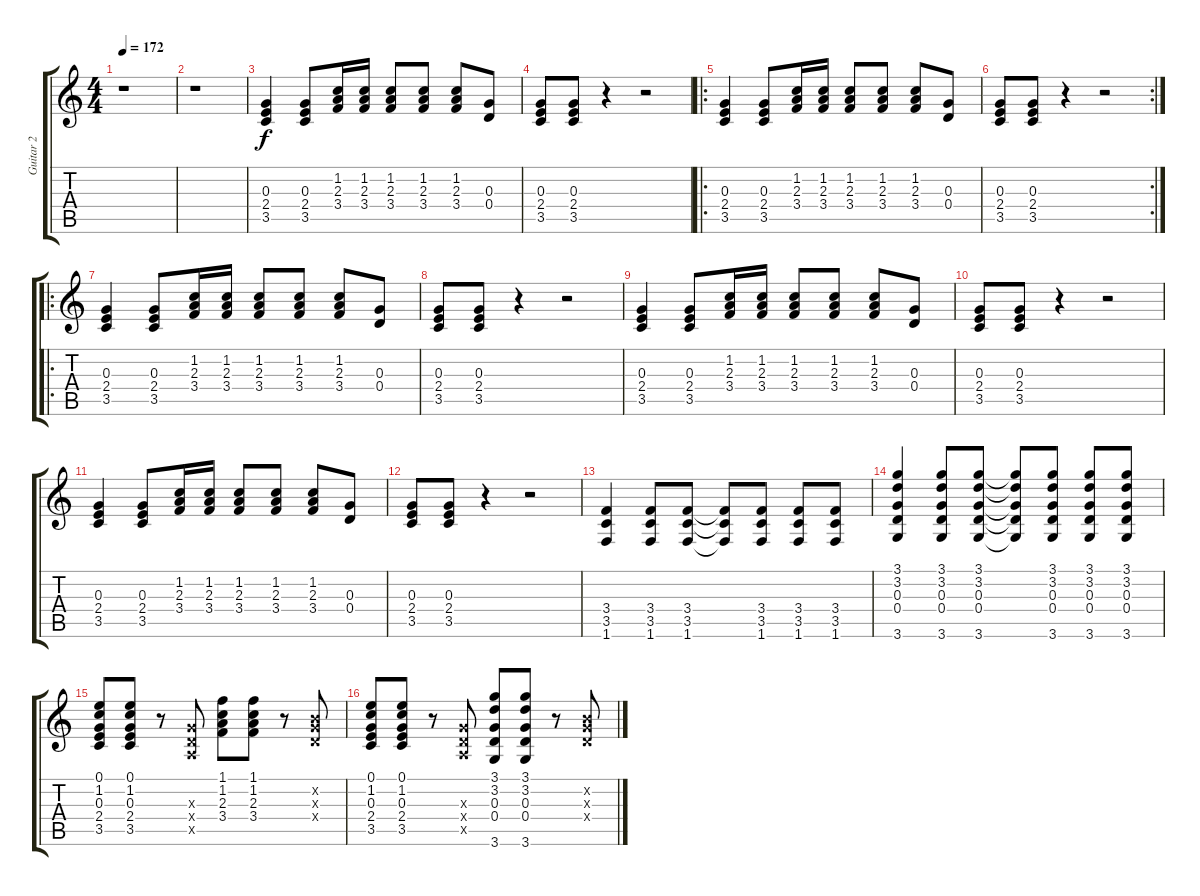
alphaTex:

\track ("Guitar 2" "Guitar 2") {instrument overdrivenguitar}
\staff {score tabs}
\tuning (E4 B3 G3 D3 A2 E2) {hide}
\ts (4 4)
\tempo 172
\clef g2
\ks c
r.1{dy f instrument overdrivenguitar} |
r.1 |
(0.3 2.4 3.5).4 (0.3 2.4 3.5).8 (1.2 2.3 3.4).16 (1.2 2.3 3.4).16 (1.2 2.3 3.4).8 (1.2 2.3 3.4).8 (1.2 2.3 3.4).8 (0.3 0.4).8 |
(0.3 2.4 3.5).8 (0.3 2.4 3.5).8 r.4 r.2 |
\ro
(0.3 2.4 3.5).4 (0.3 2.4 3.5).8 (1.2 2.3 3.4).16 (1.2 2.3 3.4).16 (1.2 2.3 3.4).8 (1.2 2.3 3.4).8 (1.2 2.3 3.4).8 (0.3 0.4).8 |
\rc 2
(0.3 2.4 3.5).8 (0.3 2.4 3.5).8 r.4 r.2 |
\ro
(0.3 2.4 3.5).4 (0.3 2.4 3.5).8 (1.2 2.3 3.4).16 (1.2 2.3 3.4).16 (1.2 2.3 3.4).8 (1.2 2.3 3.4).8 (1.2 2.3 3.4).8 (0.3 0.4).8 |
(0.3 2.4 3.5).8 (0.3 2.4 3.5).8 r.4 r.2 |
(0.3 2.4 3.5).4 (0.3 2.4 3.5).8 (1.2 2.3 3.4).16 (1.2 2.3 3.4).16 (1.2 2.3 3.4).8 (1.2 2.3 3.4).8 (1.2 2.3 3.4).8 (0.3 0.4).8 |
(0.3 2.4 3.5).8 (0.3 2.4 3.5).8 r.4 r.2 |
(0.3 2.4 3.5).4 (0.3 2.4 3.5).8 (1.2 2.3 3.4).16 (1.2 2.3 3.4).16 (1.2 2.3 3.4).8 (1.2 2.3 3.4).8 (1.2 2.3 3.4).8 (0.3 0.4).8 |
(0.3 2.4 3.5).8 (0.3 2.4 3.5).8 r.4 r.2 |
(3.4 3.5 1.6).4 (3.4 3.5 1.6).8 (3.4 3.5 1.6).8 (3.4{t} 3.5{t} 1.6{t}).8 (3.4 3.5 1.6).8 (3.4 3.5 1.6).8 (3.4 3.5 1.6).8 |
(3.1 3.2 0.3 0.4 3.6).4 (3.1 3.2 0.3 0.4 3.6).8 (3.1 3.2 0.3 0.4 3.6).8 (3.1{t} 3.2{t} 0.3{t} 0.4{t} 3.6{t}).8 (3.1 3.2 0.3 0.4 3.6).8 (3.1 3.2 0.3 0.4 3.6).8 (3.1 3.2 0.3 0.4 3.6).8 |
(0.1 1.2 0.3 2.4 3.5).8 (0.1 1.2 0.3 2.4 3.5).8 r.8 (0.3{x} 0.4{x} 0.5{x}).8 (1.1 1.2 2.3 3.4).8 (1.1 1.2 2.3 3.4).8 r.8 (0.2{x} 0.3{x} 0.4{x}).8 |
(0.1 1.2 0.3 2.4 3.5).8 (0.1 1.2 0.3 2.4 3.5).8 r.8 (0.3{x} 0.4{x} 0.5{x}).8 (3.1 3.2 0.3 0.4 3.6).8 (3.1 3.2 0.3 0.4 3.6).8 r.8 (0.2{x} 0.3{x} 0.4{x}).8
